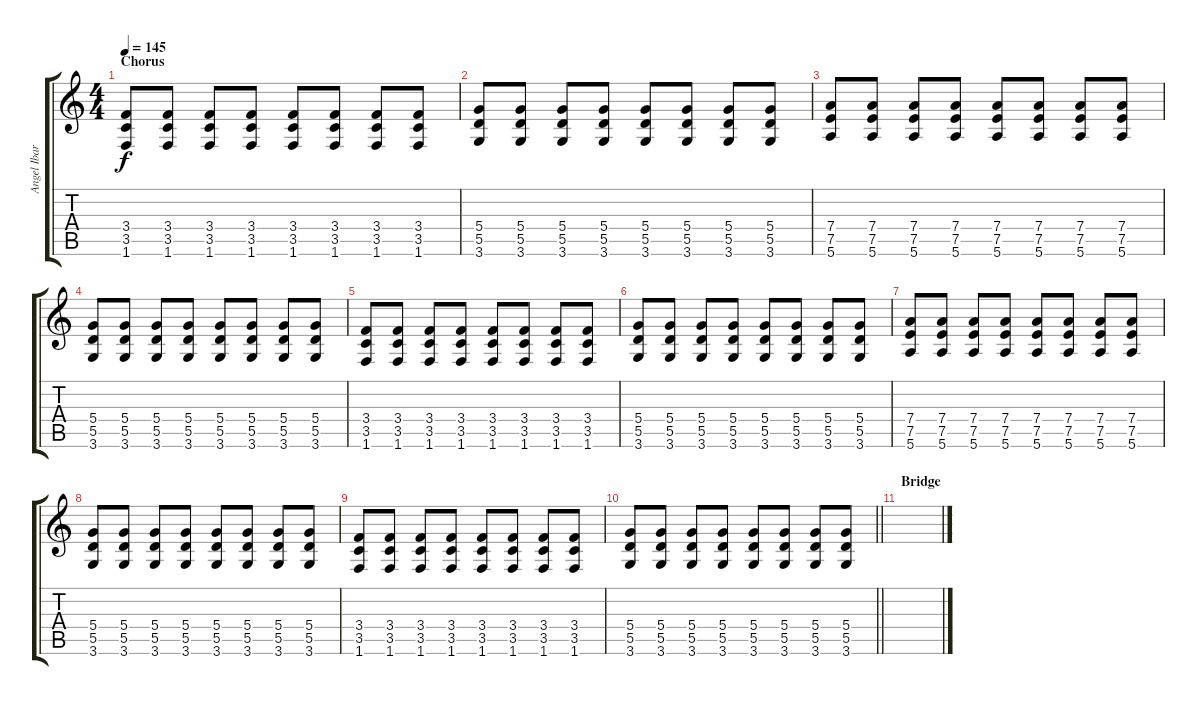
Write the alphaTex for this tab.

\track ("Angel Ibarra (Rhythm Guitar)" "Angel Ibar") {instrument overdrivenguitar}
\staff {score tabs}
\tuning (E4 B3 G3 D3 A2 E2) {hide}
\ts (4 4)
\section ("" "Chorus")
\tempo 145
\clef g2
\ks c
(3.4 3.5 1.6).8{dy f} (3.4 3.5 1.6).8 (3.4 3.5 1.6).8 (3.4 3.5 1.6).8 (3.4 3.5 1.6).8 (3.4 3.5 1.6).8 (3.4 3.5 1.6).8 (3.4 3.5 1.6).8 |
(5.4 5.5 3.6).8 (5.4 5.5 3.6).8 (5.4 5.5 3.6).8 (5.4 5.5 3.6).8 (5.4 5.5 3.6).8 (5.4 5.5 3.6).8 (5.4 5.5 3.6).8 (5.4 5.5 3.6).8 |
(7.4 7.5 5.6).8 (7.4 7.5 5.6).8 (7.4 7.5 5.6).8 (7.4 7.5 5.6).8 (7.4 7.5 5.6).8 (7.4 7.5 5.6).8 (7.4 7.5 5.6).8 (7.4 7.5 5.6).8 |
(5.4 5.5 3.6).8 (5.4 5.5 3.6).8 (5.4 5.5 3.6).8 (5.4 5.5 3.6).8 (5.4 5.5 3.6).8 (5.4 5.5 3.6).8 (5.4 5.5 3.6).8 (5.4 5.5 3.6).8 |
(3.4 3.5 1.6).8 (3.4 3.5 1.6).8 (3.4 3.5 1.6).8 (3.4 3.5 1.6).8 (3.4 3.5 1.6).8 (3.4 3.5 1.6).8 (3.4 3.5 1.6).8 (3.4 3.5 1.6).8 |
(5.4 5.5 3.6).8 (5.4 5.5 3.6).8 (5.4 5.5 3.6).8 (5.4 5.5 3.6).8 (5.4 5.5 3.6).8 (5.4 5.5 3.6).8 (5.4 5.5 3.6).8 (5.4 5.5 3.6).8 |
(7.4 7.5 5.6).8 (7.4 7.5 5.6).8 (7.4 7.5 5.6).8 (7.4 7.5 5.6).8 (7.4 7.5 5.6).8 (7.4 7.5 5.6).8 (7.4 7.5 5.6).8 (7.4 7.5 5.6).8 |
(5.4 5.5 3.6).8 (5.4 5.5 3.6).8 (5.4 5.5 3.6).8 (5.4 5.5 3.6).8 (5.4 5.5 3.6).8 (5.4 5.5 3.6).8 (5.4 5.5 3.6).8 (5.4 5.5 3.6).8 |
(3.4 3.5 1.6).8 (3.4 3.5 1.6).8 (3.4 3.5 1.6).8 (3.4 3.5 1.6).8 (3.4 3.5 1.6).8 (3.4 3.5 1.6).8 (3.4 3.5 1.6).8 (3.4 3.5 1.6).8 |
\barLineRight lightlight
(5.4 5.5 3.6).8 (5.4 5.5 3.6).8 (5.4 5.5 3.6).8 (5.4 5.5 3.6).8 (5.4 5.5 3.6).8 (5.4 5.5 3.6).8 (5.4 5.5 3.6).8 (5.4 5.5 3.6).8 |
\section ("" "Bridge")
